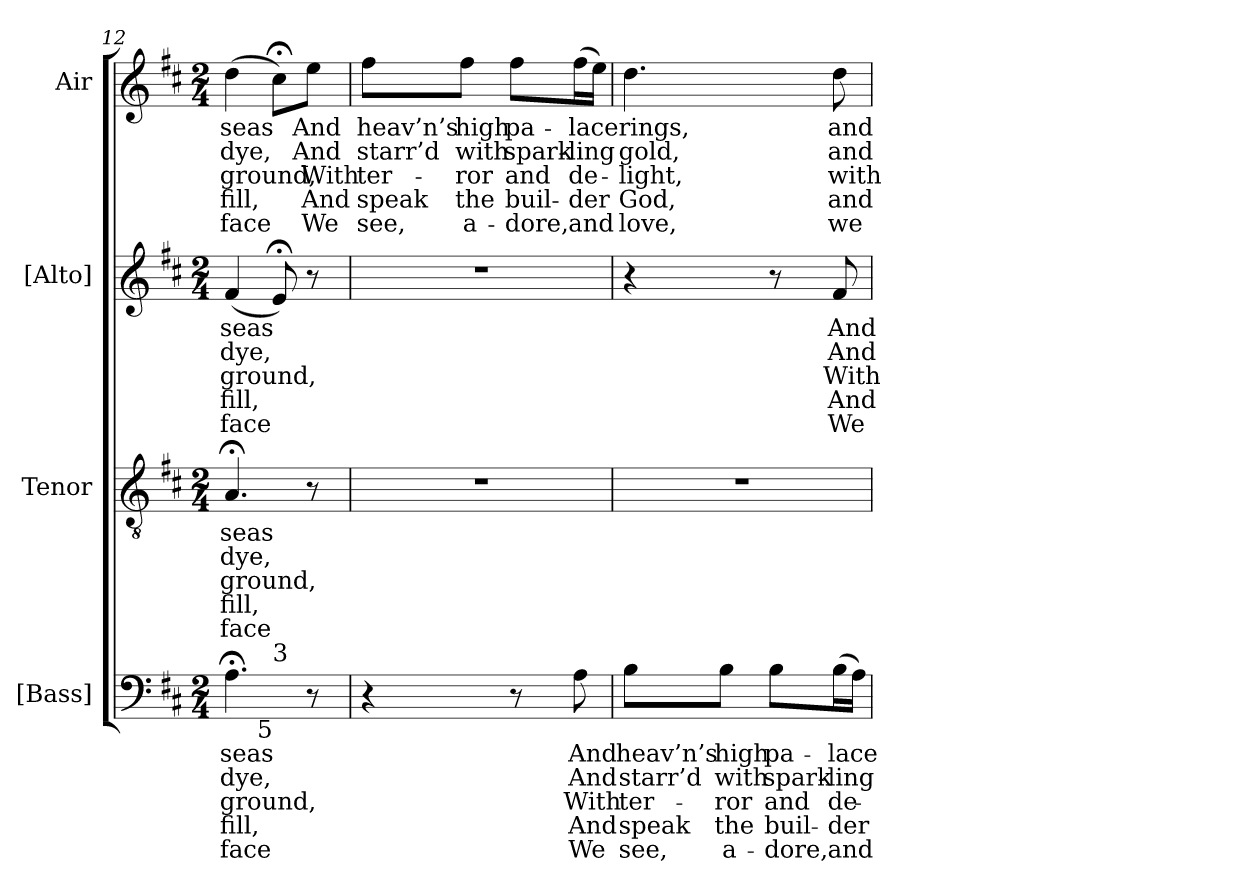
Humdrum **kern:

**kern	**text	**text	**text	**text	**text	**kern	**text	**text	**text	**text	**text	**kern	**text	**text	**text	**text	**text	**kern	**text	**text	**text	**text	**text
*part4	*part4	*part4	*part4	*part4	*part4	*part3	*part3	*part3	*part3	*part3	*part3	*part2	*part2	*part2	*part2	*part2	*part2	*part1	*part1	*part1	*part1	*part1	*part1
*staff4	*staff4	*staff4	*staff4	*staff4	*staff4	*staff3	*staff3	*staff3	*staff3	*staff3	*staff3	*staff2	*staff2	*staff2	*staff2	*staff2	*staff2	*staff1	*staff1	*staff1	*staff1	*staff1	*staff1
*I"[Bass]	*	*	*	*	*	*I"Tenor	*	*	*	*	*	*I"[Alto]	*	*	*	*	*	*I"Air	*	*	*	*	*
*I'B.	*	*	*	*	*	*I'T.	*	*	*	*	*	*I'A.	*	*	*	*	*	*	*	*	*	*	*
*clefF4	*	*	*	*	*	*clefGv2	*	*	*	*	*	*clefG2	*	*	*	*	*	*clefG2	*	*	*	*	*
*	*	*	*	*	*	*ITrd7c12	*	*	*	*	*	*	*	*	*	*	*	*	*	*	*	*	*
*k[f#c#]	*	*	*	*	*	*k[f#c#]	*	*	*	*	*	*k[f#c#]	*	*	*	*	*	*k[f#c#]	*	*	*	*	*
*D:	*	*	*	*	*	*D:	*	*	*	*	*	*D:	*	*	*	*	*	*D:	*	*	*	*	*
*M2/4	*	*	*	*	*	*M2/4	*	*	*	*	*	*M2/4	*	*	*	*	*	*M2/4	*	*	*	*	*
=12	=12	=12	=12	=12	=12	=12	=12	=12	=12	=12	=12	=12	=12	=12	=12	=12	=12	=12	=12	=12	=12	=12	=12
!	!LO:LY:b:color=#000000	!LO:LY:b:color=#000000	!LO:LY:b:color=#000000	!LO:LY:b:color=#000000	!LO:LY:b:color=#000000	!	!	!	!	!	!	!	!	!	!	!	!	!	!	!	!	!	!
!	!	!	!	!	!	!	!LO:LY:b:color=#000000	!LO:LY:b:color=#000000	!LO:LY:b:color=#000000	!LO:LY:b:color=#000000	!LO:LY:b:color=#000000	!	!	!	!	!	!	!	!	!	!	!	!
!	!	!	!	!	!	!	!	!	!	!	!	!	!LO:LY:b:color=#000000	!LO:LY:b:color=#000000	!LO:LY:b:color=#000000	!LO:LY:b:color=#000000	!LO:LY:b:color=#000000	!	!	!	!	!	!
!LO:TX:b:rj:t=6	!	!	!	!	!	!	!	!	!	!	!	!	!	!	!	!	!	!	!	!	!	!	!
!LO:TX:t=4	!	!	!	!	!	!	!	!	!	!	!	!	!	!	!	!	!	!	!	!	!	!	!
!	!	!	!	!	!	!	!	!	!	!	!	!	!	!	!	!	!	!	!LO:LY:b:color=#000000	!LO:LY:b:color=#000000	!LO:LY:b:color=#000000	!LO:LY:b:color=#000000	!LO:LY:b:color=#000000
*^	*	*	*	*	*	*	*	*	*	*	*	*	*	*	*	*	*	*	*	*	*	*	*
4.A;i\	4ryy	seas	dye,	ground,	fill,	face	4.AA;i/	seas	dye,	ground,	fill,	face	(4f#i/	seas	dye,	ground,	fill,	face	(4ddi\	seas	dye,	ground,	fill,	face
!	!LO:TX:b:rj:t=5	!	!	!	!	!	!	!	!	!	!	!	!	!	!	!	!	!	!	!	!	!	!	!
!	!LO:TX:t=3	!	!	!	!	!	!	!	!	!	!	!	!	!	!	!	!	!	!	!	!	!	!	!
.	4ryy	.	.	.	.	.	.	.	.	.	.	.	8e;i/)	.	.	.	.	.	8cc#;i\L)	.	.	.	.	.
!	!	!	!	!	!	!	!	!	!	!	!	!	!	!	!	!	!	!	!	!LO:LY:b:color=#000000	!LO:LY:b:color=#000000	!LO:LY:b:color=#000000	!LO:LY:b:color=#000000	!LO:LY:b:color=#000000
8r	.	.	.	.	.	.	8r	.	.	.	.	.	8r	.	.	.	.	.	8eei\J	And	And	With	And	We
=13	=13	=13	=13	=13	=13	=13	=13	=13	=13	=13	=13	=13	=13	=13	=13	=13	=13	=13	=13	=13	=13	=13	=13	=13
!	!	!	!	!	!	!	!LO:N:vis=1	!	!	!	!	!	!LO:N:vis=1	!	!	!	!	!	!	!	!	!	!	!
*v	*v	*	*	*	*	*	*	*	*	*	*	*	*	*	*	*	*	*	*	*	*	*	*	*
*^	*	*	*	*	*	*	*	*	*	*	*	*	*	*	*	*	*	*	*	*	*	*	*
!	!	!	!	!	!	!	!	!	!	!	!	!	!	!	!	!	!	!	!	!LO:LY:b:color=#000000	!LO:LY:b:color=#000000	!LO:LY:b:color=#000000	!LO:LY:b:color=#000000	!LO:LY:b:color=#000000
*v	*v	*	*	*	*	*	*	*	*	*	*	*	*	*	*	*	*	*	*	*	*	*	*	*
4r	.	.	.	.	.	2r	.	.	.	.	.	2r	.	.	.	.	.	8ff#i\L	heav’n’s	starr’d	ter-	-speak	see,
!	!	!	!	!	!	!	!	!	!	!	!	!	!	!	!	!	!	!	!LO:LY:b:color=#000000	!LO:LY:b:color=#000000	!LO:LY:b:color=#000000	!LO:LY:b:color=#000000	!LO:LY:b:color=#000000
.	.	.	.	.	.	.	.	.	.	.	.	.	.	.	.	.	.	8ff#i\J	high	with	ror	the	a-
!	!	!	!	!	!	!	!	!	!	!	!	!	!	!	!	!	!	!	!LO:LY:b:color=#000000	!LO:LY:b:color=#000000	!LO:LY:b:color=#000000	!LO:LY:b:color=#000000	!LO:LY:b:color=#000000
8r	.	.	.	.	.	.	.	.	.	.	.	.	.	.	.	.	.	8ff#i\L	pa-	spark-	-and	buil-	-dore,
!	!LO:LY:b:color=#000000	!LO:LY:b:color=#000000	!LO:LY:b:color=#000000	!LO:LY:b:color=#000000	!LO:LY:b:color=#000000	!	!	!	!	!	!	!	!	!	!	!	!	!	!	!	!	!	!
!	!	!	!	!	!	!	!	!	!	!	!	!	!	!	!	!	!	!	!LO:LY:b:color=#000000	!LO:LY:b:color=#000000	!LO:LY:b:color=#000000	!LO:LY:b:color=#000000	!LO:LY:b:color=#000000
8Ai\	And	And	With	And	We	.	.	.	.	.	.	.	.	.	.	.	.	(16ff#i\L	-lace	-ling	de-	-der	and
.	.	.	.	.	.	.	.	.	.	.	.	.	.	.	.	.	.	16eei\JJ)	.	.	.	.	.
!!LO:LB:g=z
=14	=14	=14	=14	=14	=14	=14	=14	=14	=14	=14	=14	=14	=14	=14	=14	=14	=14	=14	=14	=14	=14	=14	=14
!	!LO:LY:b:color=#000000	!LO:LY:b:color=#000000	!LO:LY:b:color=#000000	!LO:LY:b:color=#000000	!LO:LY:b:color=#000000	!LO:N:vis=1	!	!	!	!	!	!	!	!	!	!	!	!	!	!	!	!	!
!	!	!	!	!	!	!	!	!	!	!	!	!	!	!	!	!	!	!	!LO:LY:b:color=#000000	!LO:LY:b:color=#000000	!LO:LY:b:color=#000000	!LO:LY:b:color=#000000	!LO:LY:b:color=#000000
8Bi\L	heav’n’s	starr’d	ter-	-speak	see,	2r	.	.	.	.	.	4r	.	.	.	.	.	4.ddi\	rings,	gold,	light,	God,	love,
!	!LO:LY:b:color=#000000	!LO:LY:b:color=#000000	!LO:LY:b:color=#000000	!LO:LY:b:color=#000000	!LO:LY:b:color=#000000	!	!	!	!	!	!	!	!	!	!	!	!	!	!	!	!	!	!
8Bi\J	high	with	ror	the	a-	.	.	.	.	.	.	.	.	.	.	.	.	.	.	.	.	.	.
!	!LO:LY:b:color=#000000	!LO:LY:b:color=#000000	!LO:LY:b:color=#000000	!LO:LY:b:color=#000000	!LO:LY:b:color=#000000	!	!	!	!	!	!	!	!	!	!	!	!	!	!	!	!	!	!
8Bi\L	pa-	spark-	-and	buil-	-dore,	.	.	.	.	.	.	8r	.	.	.	.	.	.	.	.	.	.	.
!	!LO:LY:b:color=#000000	!LO:LY:b:color=#000000	!LO:LY:b:color=#000000	!LO:LY:b:color=#000000	!LO:LY:b:color=#000000	!	!	!	!	!	!	!	!	!	!	!	!	!	!	!	!	!	!
!	!	!	!	!	!	!	!	!	!	!	!	!	!LO:LY:b:color=#000000	!LO:LY:b:color=#000000	!LO:LY:b:color=#000000	!LO:LY:b:color=#000000	!LO:LY:b:color=#000000	!	!	!	!	!	!
!	!	!	!	!	!	!	!	!	!	!	!	!	!	!	!	!	!	!	!LO:LY:b:color=#000000	!LO:LY:b:color=#000000	!LO:LY:b:color=#000000	!LO:LY:b:color=#000000	!LO:LY:b:color=#000000
(16Bi\L	-lace	-ling	de-	-der	and	.	.	.	.	.	.	8f#i/	And	And	With	And	We	8ddi\	and	and	with	and	we
16Ai\JJ)	.	.	.	.	.	.	.	.	.	.	.	.	.	.	.	.	.	.	.	.	.	.	.
=	=	=	=	=	=	=	=	=	=	=	=	=	=	=	=	=	=	=	=	=	=	=	=
*-	*-	*-	*-	*-	*-	*-	*-	*-	*-	*-	*-	*-	*-	*-	*-	*-	*-	*-	*-	*-	*-	*-	*-
